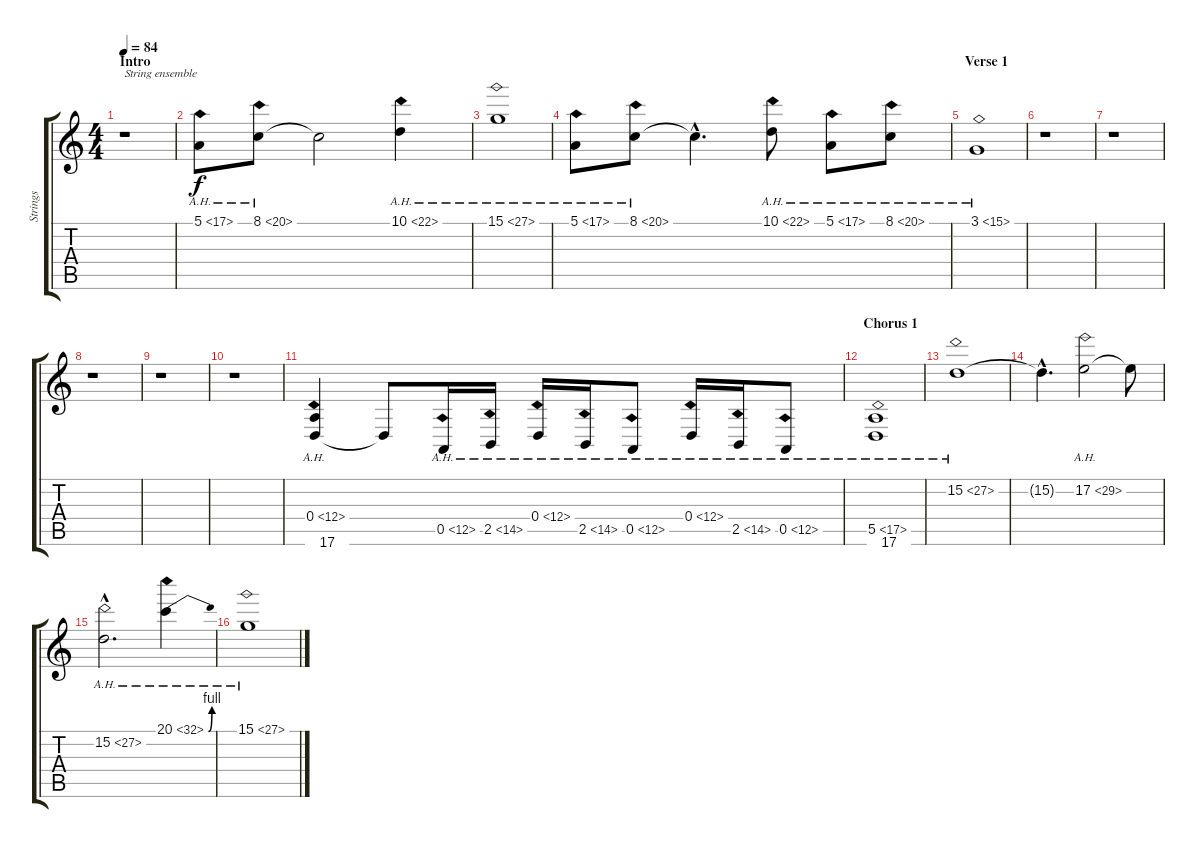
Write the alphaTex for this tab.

\track ("Strings" "Strings") {instrument stringensemble1}
\staff {score tabs}
\tuning (E4 B3 G3 D3 A2 E2) {hide}
\ts (4 4)
\section ("" "Intro")
\tempo 84
\clef g2
\ks c
r.1{txt "String ensemble" dy f instrument stringensemble1} |
5.1{ah 12}.8 8.1{ah 12}.8 8.1{t}.2 10.1{ah 12}.4 |
15.1{ah 12}.1 |
5.1{ah 12}.8 8.1{ah 12}.8 8.1{hac t}.4{d} 10.1{ah 12}.8 5.1{ah 12}.8 8.1{ah 12}.8 |
\section ("" "Verse 1")
3.1{ah 12}.1 |
r.1 |
r.1 |
r.1 |
r.1 |
r.1 |
(0.4{ah 12} 17.6).4 0.4{t}.8 0.5{ah 12}.16 2.5{ah 12}.16 0.4{ah 12}.16 2.5{ah 12}.16 0.5{ah 12}.8 0.4{ah 12}.16 2.5{ah 12}.16 0.5{ah 12}.8 |
\section ("" "Chorus 1")
(5.5{ah 12} 17.6).1{volume 0} |
15.2{ah 12}.1{volume 8} |
15.2{hac t}.4{d} 17.2{ah 12}.2 17.2{t}.8 |
15.2{ah 12 hac}.2{d} 20.1{be (bend 0 0 60 4) ah 12}.4 |
15.1{ah 12}.1
